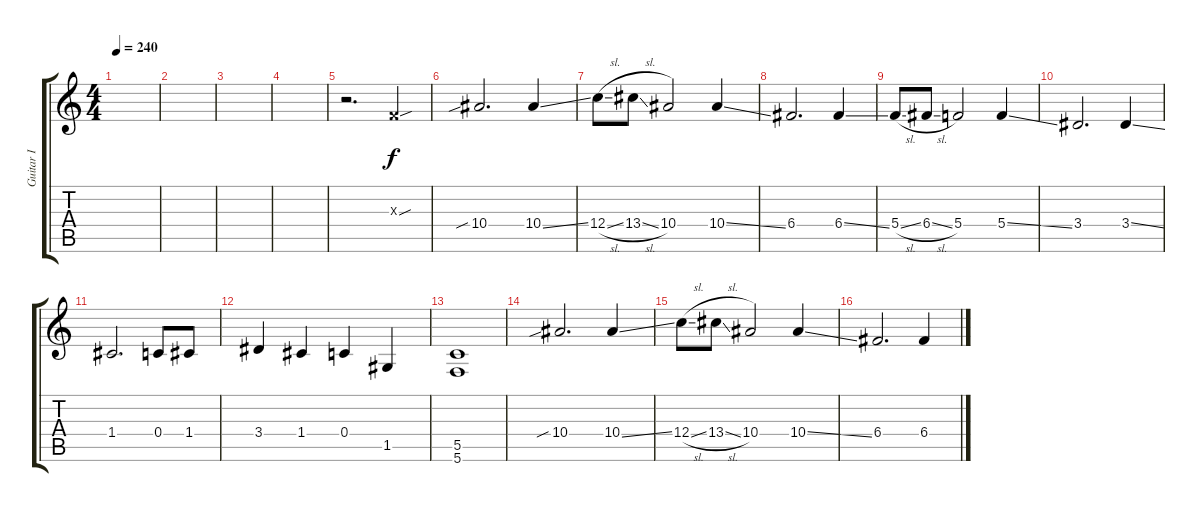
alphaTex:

\track ("Guitar I" "Guitar I") {instrument distortionguitar}
\staff {score tabs}
\tuning (D4 A3 F3 C3 G2 C2) {hide}
\ts (4 4)
\tempo 240
\clef g2
\ks c
|
|
|
|
r.2{d} 0.3{sou x}.4 |
10.4{sib}.2{d} 10.4{ss}.4 |
12.4{sl}.8 13.4{sl}.8 10.4.2 10.4{ss}.4 |
6.4.2{d} 6.4{ss}.4 |
5.4{sl}.8 6.4{sl}.8 5.4.2 5.4{ss}.4 |
3.4.2{d} 3.4{ss}.4 |
1.4.2{d} 0.4.8 1.4.8 |
3.4.4 1.4.4 0.4.4 1.5.4 |
(5.5 5.6).1 |
10.4{sib}.2{d} 10.4{ss}.4 |
12.4{sl}.8 13.4{sl}.8 10.4.2 10.4{ss}.4 |
6.4.2{d} 6.4{ss}.4
